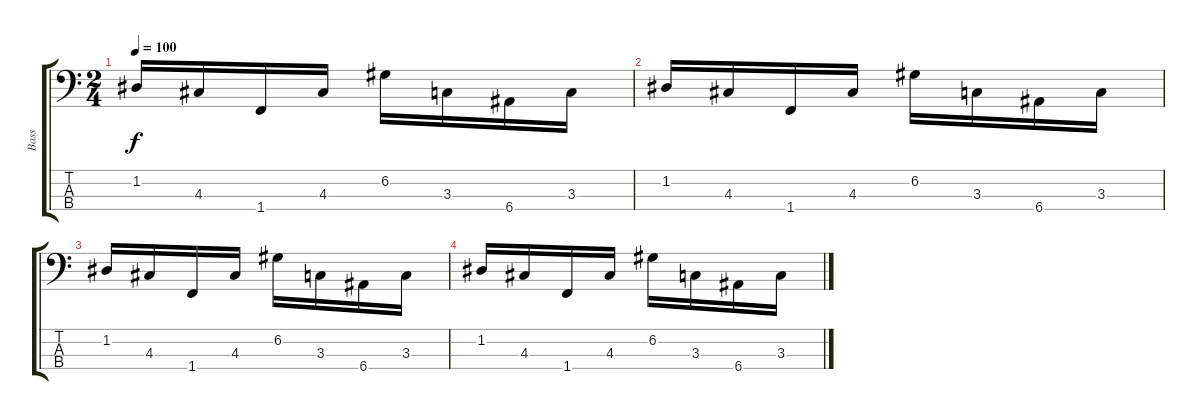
\track ("Bass" "Bass") {instrument electricbassfinger}
\staff {score tabs}
\tuning (G2 D2 A1 E1) {hide}
\ts (2 4)
\tempo 100
\clef f4
\ks c
1.2.16{dy f} 4.3.16 1.4.16 4.3.16 6.2.16 3.3.16 6.4.16 3.3.16 |
1.2.16 4.3.16 1.4.16 4.3.16 6.2.16 3.3.16 6.4.16 3.3.16 |
1.2.16 4.3.16 1.4.16 4.3.16 6.2.16 3.3.16 6.4.16 3.3.16 |
1.2.16 4.3.16 1.4.16 4.3.16 6.2.16 3.3.16 6.4.16 3.3.16
